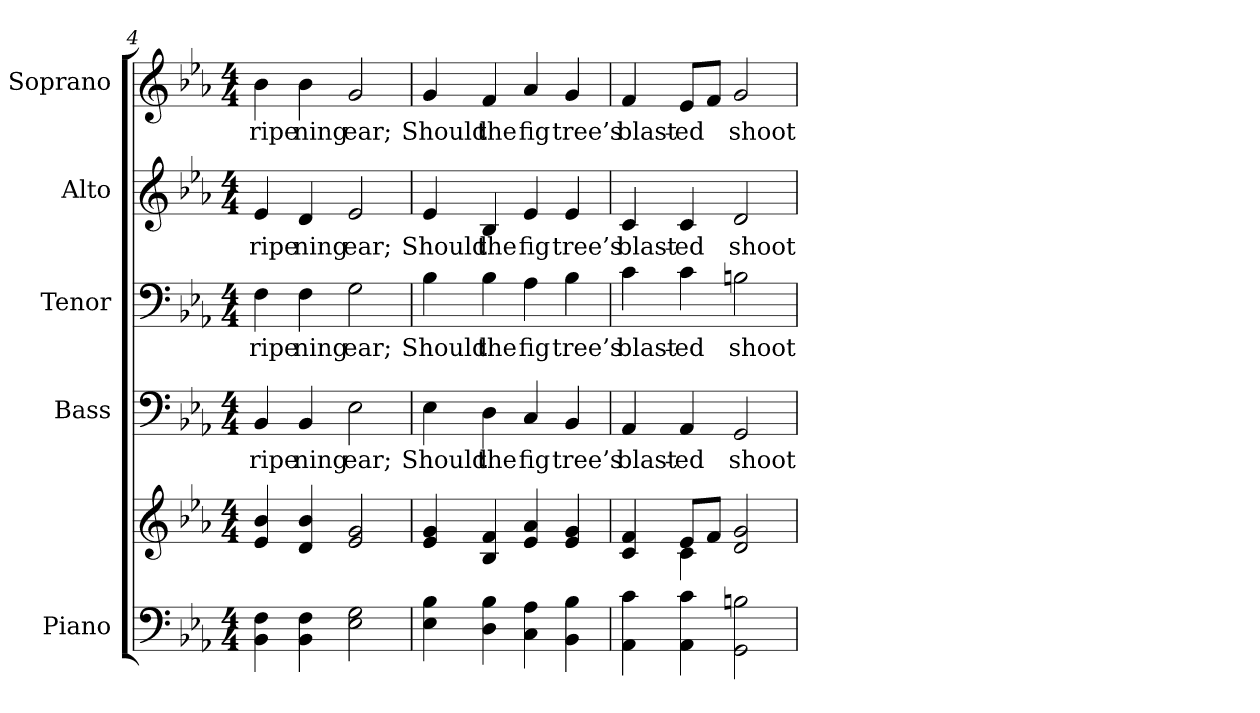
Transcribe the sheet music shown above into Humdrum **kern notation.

**kern	**kern	**kern	**text	**kern	**text	**kern	**text	**kern	**text
*part5	*part5	*part4	*part4	*part3	*part3	*part2	*part2	*part1	*part1
*staff6	*staff5	*staff4	*staff4	*staff3	*staff3	*staff2	*staff2	*staff1	*staff1
*I"Piano	*	*I"Bass	*	*I"Tenor	*	*I"Alto	*	*I"Soprano	*
*I'Pno.	*	*I'B.	*	*I'T.	*	*I'A.	*	*I'S.	*
*clefF4	*clefG2	*clefF4	*	*clefF4	*	*clefG2	*	*clefG2	*
*k[b-e-a-]	*k[b-e-a-]	*k[b-e-a-]	*	*k[b-e-a-]	*	*k[b-e-a-]	*	*k[b-e-a-]	*
*E-:	*E-:	*E-:	*	*E-:	*	*E-:	*	*E-:	*
*M4/4	*M4/4	*M4/4	*	*M4/4	*	*M4/4	*	*M4/4	*
=4	=4	=4	=4	=4	=4	=4	=4	=4	=4
!	!	!	!LO:LY:b:color=#000000	!	!	!	!	!	!
!	!	!	!	!	!LO:LY:b:color=#000000	!	!	!	!
!	!	!	!	!	!	!	!LO:LY:b:color=#000000	!	!
!	!	!	!	!	!	!	!	!	!LO:LY:b:color=#000000
4BB-i\ 4Fi	4e-i/ 4b-i	4BB-i/	ripe	4Fi\	ripe	4e-i/	ripe	4b-i\	ripe
!	!	!	!LO:LY:b:color=#000000	!	!	!	!	!	!
!	!	!	!	!	!LO:LY:b:color=#000000	!	!	!	!
!	!	!	!	!	!	!	!LO:LY:b:color=#000000	!	!
!	!	!	!	!	!	!	!	!	!LO:LY:b:color=#000000
4BB-i\ 4Fi	4di/ 4b-i	4BB-i/	ning	4Fi\	ning	4di/	ning	4b-i\	ning
!	!	!	!LO:LY:b:color=#000000	!	!	!	!	!	!
!	!	!	!	!	!LO:LY:b:color=#000000	!	!	!	!
!	!	!	!	!	!	!	!LO:LY:b:color=#000000	!	!
!	!	!	!	!	!	!	!	!	!LO:LY:b:color=#000000
2E-i\ 2Gi	2e-i/ 2gi	2E-i\	ear;	2Gi\	ear;	2e-i/	ear;	2gi/	ear;
!!LO:PB:g=z
=5	=5	=5	=5	=5	=5	=5	=5	=5	=5
!	!	!	!LO:LY:b:color=#000000	!	!	!	!	!	!
!	!	!	!	!	!LO:LY:b:color=#000000	!	!	!	!
!	!	!	!	!	!	!	!LO:LY:b:color=#000000	!	!
!	!	!	!	!	!	!	!	!	!LO:LY:b:color=#000000
4E-i\ 4B-i	4e-i/ 4gi	4E-i\	Should	4B-i\	Should	4e-i/	Should	4gi/	Should
!	!	!	!LO:LY:b:color=#000000	!	!	!	!	!	!
!	!	!	!	!	!LO:LY:b:color=#000000	!	!	!	!
!	!	!	!	!	!	!	!LO:LY:b:color=#000000	!	!
!	!	!	!	!	!	!	!	!	!LO:LY:b:color=#000000
4Di\ 4B-i	4B-i/ 4fi	4Di\	the	4B-i\	the	4B-i/	the	4fi/	the
!	!	!	!LO:LY:b:color=#000000	!	!	!	!	!	!
!	!	!	!	!	!LO:LY:b:color=#000000	!	!	!	!
!	!	!	!	!	!	!	!LO:LY:b:color=#000000	!	!
!	!	!	!	!	!	!	!	!	!LO:LY:b:color=#000000
4Ci\ 4A-i	4e-i/ 4a-i	4Ci/	fig	4A-i\	fig	4e-i/	fig	4a-i/	fig
!	!	!	!LO:LY:b:color=#000000	!	!	!	!	!	!
!	!	!	!	!	!LO:LY:b:color=#000000	!	!	!	!
!	!	!	!	!	!	!	!LO:LY:b:color=#000000	!	!
!	!	!	!	!	!	!	!	!	!LO:LY:b:color=#000000
4BB-i\ 4B-i	4e-i/ 4gi	4BB-i/	tree’s	4B-i\	tree’s	4e-i/	tree’s	4gi/	tree’s
=6	=6	=6	=6	=6	=6	=6	=6	=6	=6
*	*^	*	*	*	*	*	*	*	*
!	!	!	!	!LO:LY:b:color=#000000	!	!	!	!	!	!
!	!	!	!	!	!	!LO:LY:b:color=#000000	!	!	!	!
!	!	!	!	!	!	!	!	!LO:LY:b:color=#000000	!	!
!	!	!	!	!	!	!	!	!	!	!LO:LY:b:color=#000000
4AA-i\ 4ci	4ci/ 4fi	4ryy	4AA-i/	blast-	4ci\	blast-	4ci/	blast-	4fi/	blast-
!	!	!	!	!LO:LY:b:color=#000000	!	!	!	!	!	!
!	!	!	!	!	!	!LO:LY:b:color=#000000	!	!	!	!
!	!	!	!	!	!	!	!	!LO:LY:b:color=#000000	!	!
!	!	!	!	!	!	!	!	!	!	!LO:LY:b:color=#000000
4AA-i\ 4ci	8e-i/L	4ci\	4AA-i/	-ed	4ci\	-ed	4ci/	-ed	8e-i/L	-ed
.	8fi/J	.	.	.	.	.	.	.	8fi/J	.
!	!	!	!	!LO:LY:b:color=#000000	!	!	!	!	!	!
!	!	!	!	!	!	!LO:LY:b:color=#000000	!	!	!	!
!	!	!	!	!	!	!	!	!LO:LY:b:color=#000000	!	!
!	!	!	!	!	!	!	!	!	!	!LO:LY:b:color=#000000
2GGi\ 2Bni	2di/ 2gi	2ryy	2GGi/	shoot	2Bni\	shoot	2di/	shoot	2gi/	shoot
*	*v	*v	*	*	*	*	*	*	*	*
=	=	=	=	=	=	=	=	=	=
*-	*-	*-	*-	*-	*-	*-	*-	*-	*-
